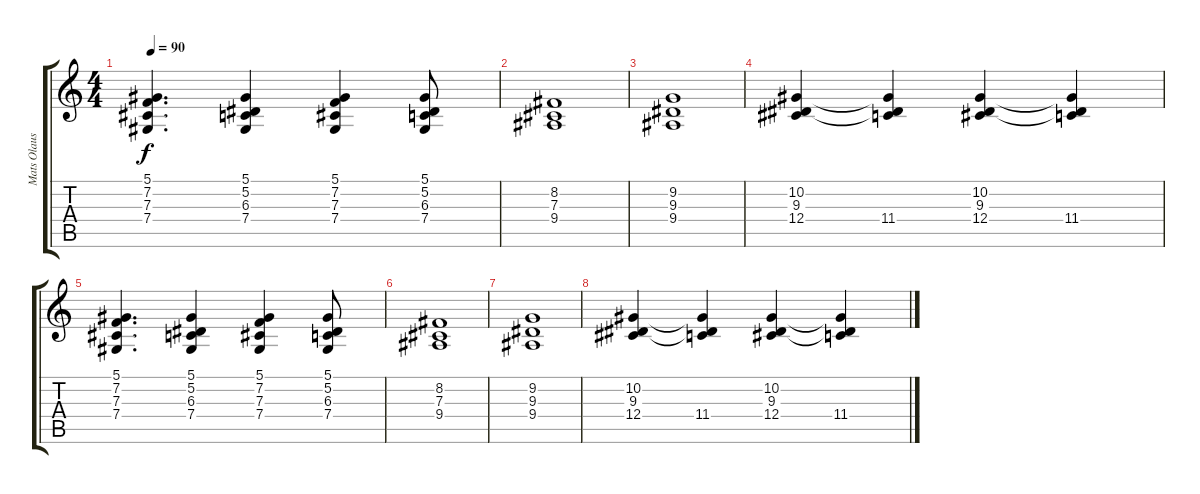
\track ("Mats Olausson" "Mats Olaus") {instrument stringensemble1}
\staff {score tabs}
\tuning (Eb4 Bb3 Gb3 Db3 Ab2 Eb2) {hide}
\ts (4 4)
\tempo 90
\clef g2
\ks c
(5.1 7.2 7.3 7.4).4{d dy f} (5.1 5.2 6.3 7.4).4 (5.1 7.2 7.3 7.4).4 (5.1 5.2 6.3 7.4).8 |
(8.2 7.3 9.4).1 |
(9.2 9.3 9.4).1 |
(10.2 9.3 12.4).4 (10.2{t} 9.3{t} 11.4).4 (10.2 9.3 12.4).4 (10.2{t} 9.3{t} 11.4).4 |
(5.1 7.2 7.3 7.4).4{d} (5.1 5.2 6.3 7.4).4 (5.1 7.2 7.3 7.4).4 (5.1 5.2 6.3 7.4).8 |
(8.2 7.3 9.4).1 |
(9.2 9.3 9.4).1 |
(10.2 9.3 12.4).4 (10.2{t} 9.3{t} 11.4).4 (10.2 9.3 12.4).4 (10.2{t} 9.3{t} 11.4).4
